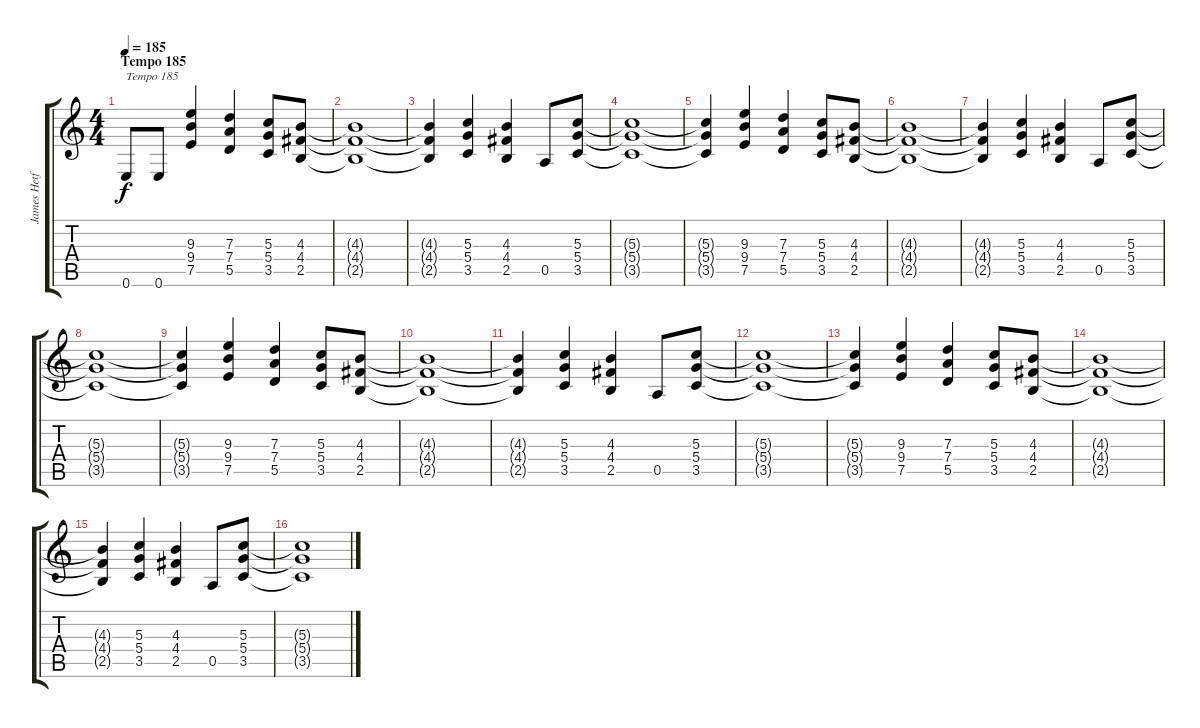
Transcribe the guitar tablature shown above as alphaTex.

\track ("James Hetfield (Guitar)" "James Hetf") {instrument distortionguitar}
\staff {score tabs}
\tuning (E4 B3 G3 D3 A2 E2) {hide}
\ts (4 4)
\section ("" "Tempo 185")
\tempo 185
\clef g2
\ks c
0.6.8{txt "Tempo 185" dy f} 0.6.8 (9.3 9.4 7.5).4 (7.3 7.4 5.5).4 (5.3 5.4 3.5).8 (4.3 4.4 2.5).8 |
(4.3{t} 4.4{t} 2.5{t}).1 |
(4.3{t} 4.4{t} 2.5{t}).4 (5.3 5.4 3.5).4 (4.3 4.4 2.5).4 0.5.8 (5.3 5.4 3.5).8 |
(5.3{t} 5.4{t} 3.5{t}).1 |
(5.3{t} 5.4{t} 3.5{t}).4 (9.3 9.4 7.5).4 (7.3 7.4 5.5).4 (5.3 5.4 3.5).8 (4.3 4.4 2.5).8 |
(4.3{t} 4.4{t} 2.5{t}).1 |
(4.3{t} 4.4{t} 2.5{t}).4 (5.3 5.4 3.5).4 (4.3 4.4 2.5).4 0.5.8 (5.3 5.4 3.5).8 |
(5.3{t} 5.4{t} 3.5{t}).1 |
(5.3{t} 5.4{t} 3.5{t}).4 (9.3 9.4 7.5).4 (7.3 7.4 5.5).4 (5.3 5.4 3.5).8 (4.3 4.4 2.5).8 |
(4.3{t} 4.4{t} 2.5{t}).1 |
(4.3{t} 4.4{t} 2.5{t}).4 (5.3 5.4 3.5).4 (4.3 4.4 2.5).4 0.5.8 (5.3 5.4 3.5).8 |
(5.3{t} 5.4{t} 3.5{t}).1 |
(5.3{t} 5.4{t} 3.5{t}).4 (9.3 9.4 7.5).4 (7.3 7.4 5.5).4 (5.3 5.4 3.5).8 (4.3 4.4 2.5).8 |
(4.3{t} 4.4{t} 2.5{t}).1 |
(4.3{t} 4.4{t} 2.5{t}).4 (5.3 5.4 3.5).4 (4.3 4.4 2.5).4 0.5.8 (5.3 5.4 3.5).8 |
(5.3{t} 5.4{t} 3.5{t}).1
